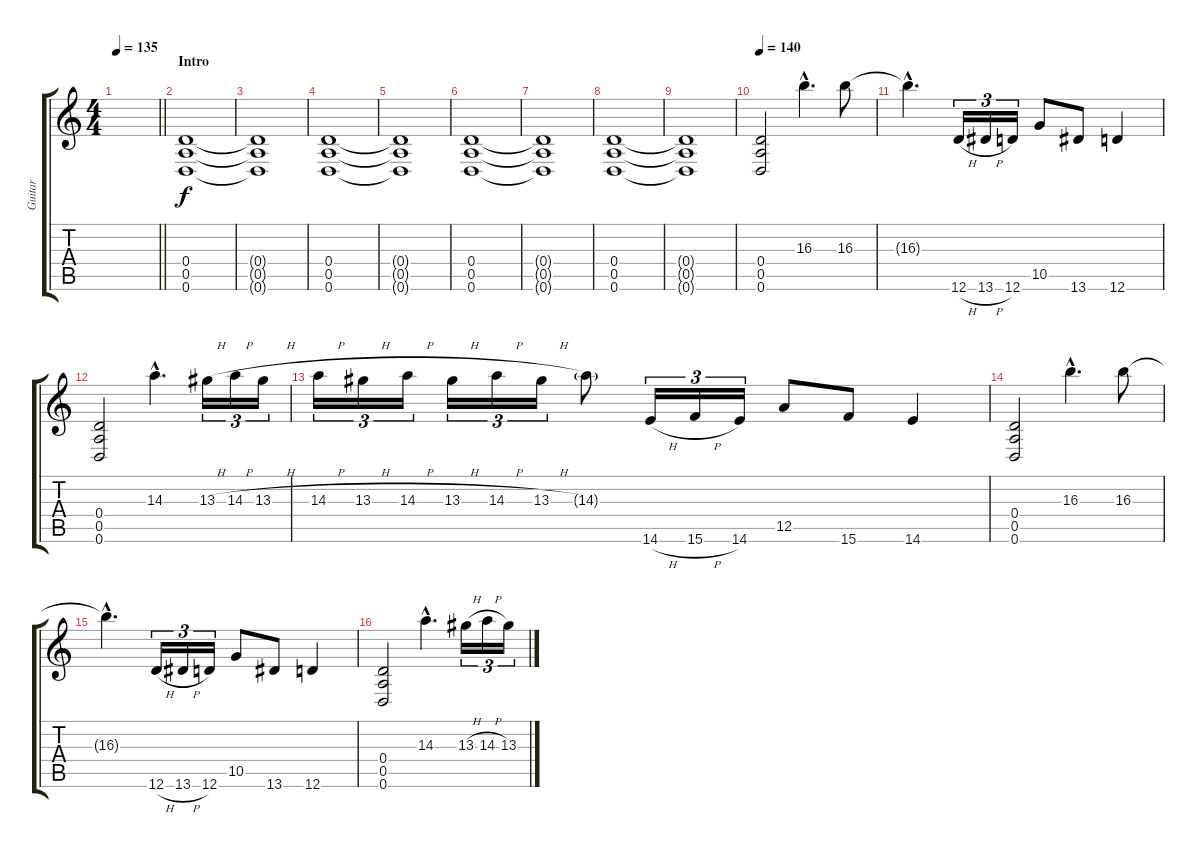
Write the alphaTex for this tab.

\track ("Guitar" "Guitar") {instrument distortionguitar}
\staff {score tabs}
\tuning (E4 B3 G3 D3 A2 D2) {hide}
\ts (4 4)
\tempo 135
\clef g2
\barLineRight lightlight
\ks c
|
\section ("" "Intro")
(0.4 0.5 0.6).1 |
(0.4{t} 0.5{t} 0.6{t}).1 |
(0.4 0.5 0.6).1 |
(0.4{t} 0.5{t} 0.6{t}).1 |
(0.4 0.5 0.6).1 |
(0.4{t} 0.5{t} 0.6{t}).1 |
(0.4 0.5 0.6).1 |
(0.4{t} 0.5{t} 0.6{t}).1 |
\tempo 140
(0.4 0.5 0.6).2 16.3{hac}.4{d} 16.3.8 |
16.3{hac t}.4{d} 12.6{h}.16{tu (3 2)} 13.6{h}.16{tu (3 2)} 12.6.16{tu (3 2)} 10.5.8 13.6.8 12.6.4 |
(0.4 0.5 0.6).2 14.3{hac}.4{d} 13.3{h}.16{tu (3 2)} 14.3{h}.16{tu (3 2)} 13.3{h}.16{tu (3 2)} |
14.3{h}.16{tu (3 2)} 13.3{h}.16{tu (3 2)} 14.3{h}.16{tu (3 2)} 13.3{h}.16{tu (3 2)} 14.3{h}.16{tu (3 2)} 13.3{h}.16{tu (3 2)} 14.3{g}.8 14.6{h}.16{tu (3 2)} 15.6{h}.16{tu (3 2)} 14.6.16{tu (3 2)} 12.5.8 15.6.8 14.6.4 |
(0.4 0.5 0.6).2 16.3{hac}.4{d} 16.3.8 |
16.3{hac t}.4{d} 12.6{h}.16{tu (3 2)} 13.6{h}.16{tu (3 2)} 12.6.16{tu (3 2)} 10.5.8 13.6.8 12.6.4 |
(0.4 0.5 0.6).2 14.3{hac}.4{d} 13.3{h}.16{tu (3 2)} 14.3{h}.16{tu (3 2)} 13.3{h}.16{tu (3 2)}
